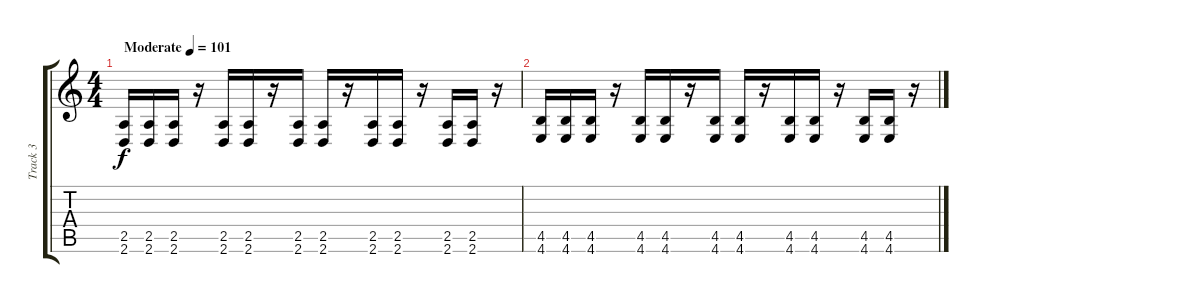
\track ("Track 3" "Track 3") {instrument electricguitarclean}
\staff {score tabs}
\tuning (D4 A3 F3 C3 G2 C2) {hide}
\ts (4 4)
\tempo (101 "Moderate")
\clef g2
\ks c
(2.5 2.6).16{dy f instrument electricguitarclean} (2.5 2.6).16 (2.5 2.6).16 r.16 (2.5 2.6).16 (2.5 2.6).16 r.16 (2.5 2.6).16 (2.5 2.6).16 r.16 (2.5 2.6).16 (2.5 2.6).16 r.16 (2.5 2.6).16 (2.5 2.6).16 r.16 |
(4.5 4.6).16 (4.5 4.6).16 (4.5 4.6).16 r.16 (4.5 4.6).16 (4.5 4.6).16 r.16 (4.5 4.6).16 (4.5 4.6).16 r.16 (4.5 4.6).16 (4.5 4.6).16 r.16 (4.5 4.6).16 (4.5 4.6).16 r.16
